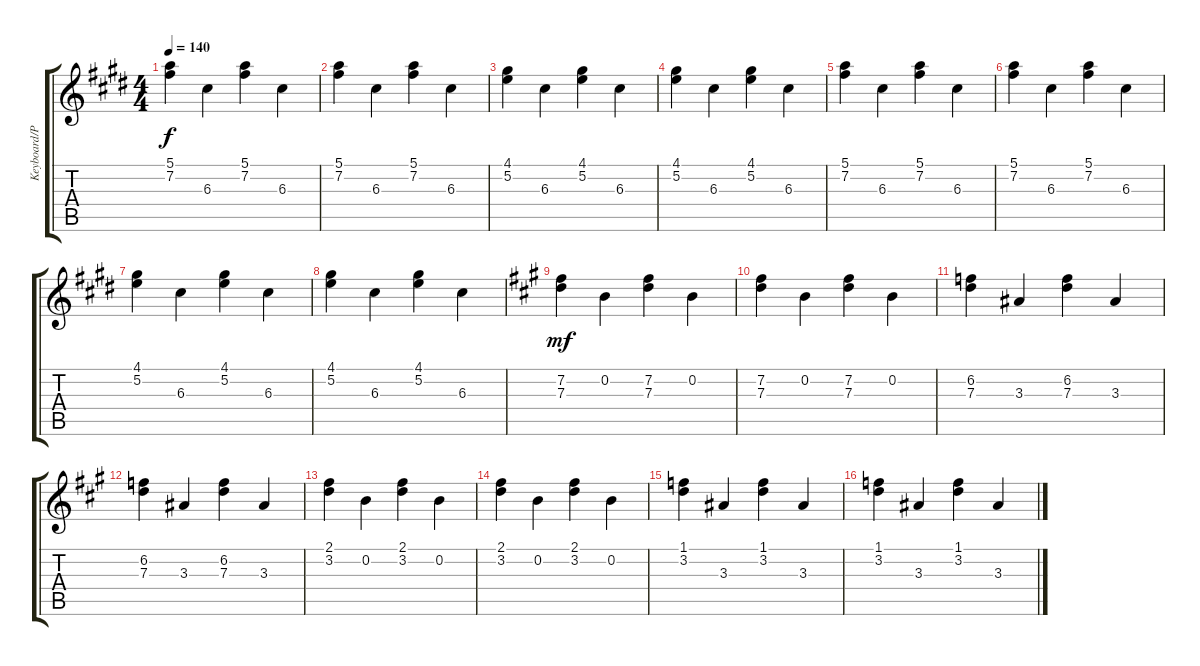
\track ("Keyboard/Piano" "Keyboard/P") {instrument acousticguitarsteel}
\staff {score tabs}
\tuning (E4 B3 G3 D3 A2 E2) {hide}
\ts (4 4)
\tempo 140
\clef g2
\ks c#minor
(5.1 7.2).4{dy f instrument acousticgrandpiano} 6.3.4 (5.1 7.2).4 6.3.4 |
(5.1 7.2).4{instrument acousticgrandpiano} 6.3.4 (5.1 7.2).4 6.3.4 |
(4.1 5.2).4 6.3.4 (4.1 5.2).4 6.3.4 |
(4.1 5.2).4 6.3.4 (4.1 5.2).4 6.3.4 |
(5.1 7.2).4{instrument acousticgrandpiano} 6.3.4 (5.1 7.2).4 6.3.4 |
(5.1 7.2).4{instrument acousticgrandpiano} 6.3.4 (5.1 7.2).4 6.3.4 |
(4.1 5.2).4 6.3.4 (4.1 5.2).4 6.3.4 |
(4.1 5.2).4 6.3.4 (4.1 5.2).4 6.3.4 |
\ks f#minor
(7.2 7.3).4{dy mf} 0.2.4 (7.2 7.3).4 0.2.4 |
(7.2 7.3).4 0.2.4 (7.2 7.3).4 0.2.4 |
(6.2 7.3).4 3.3.4 (6.2 7.3).4 3.3.4 |
(6.2 7.3).4 3.3.4 (6.2 7.3).4 3.3.4 |
(2.1 3.2).4 0.2.4 (2.1 3.2).4 0.2.4 |
(2.1 3.2).4 0.2.4 (2.1 3.2).4 0.2.4 |
(1.1 3.2).4 3.3.4 (1.1 3.2).4 3.3.4 |
(1.1 3.2).4 3.3.4 (1.1 3.2).4 3.3.4
